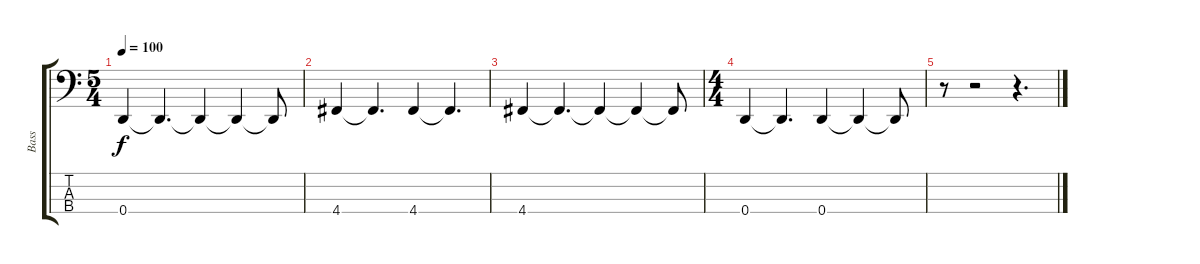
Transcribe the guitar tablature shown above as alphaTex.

\track ("Bass" "Bass") {instrument electricbassfinger}
\staff {score tabs}
\tuning (G2 D2 A1 D1) {hide}
\ts (5 4)
\tempo 100
\clef f4
\ks c
0.4.4{dy f} 0.4{t}.4{d} 0.4{t}.4 0.4{t}.4 0.4{t}.8 |
4.4.4 4.4{t}.4{d} 4.4.4 4.4{t}.4{d} |
4.4.4 4.4{t}.4{d} 4.4{t}.4 4.4{t}.4 4.4{t}.8 |
\ts (4 4)
0.4.4 0.4{t}.4{d} 0.4.4 0.4{t}.4 0.4{t}.8 |
r.8 r.2 r.4{d}
